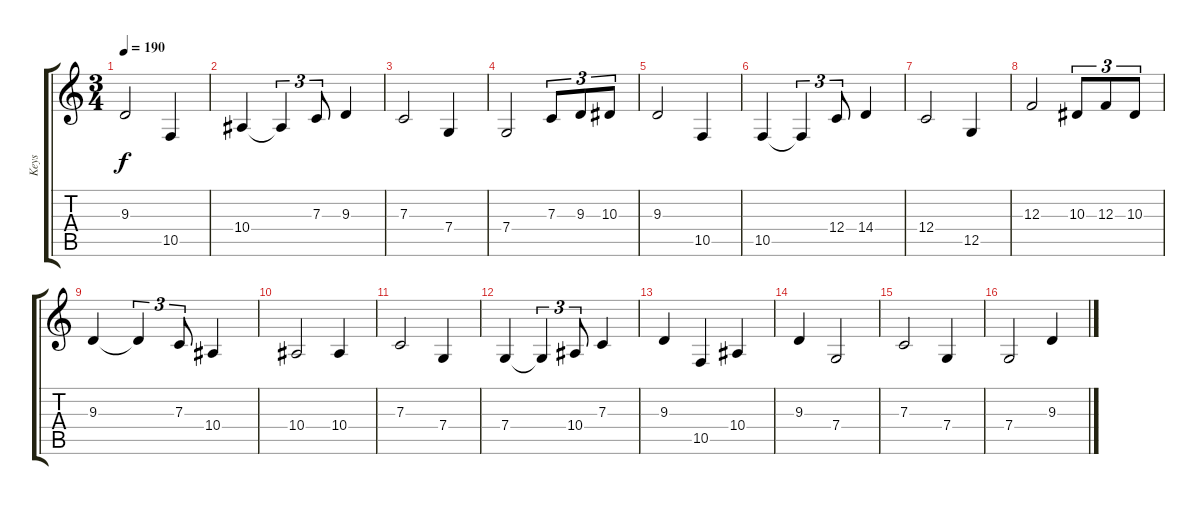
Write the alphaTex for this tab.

\track ("Keys" "Keys") {instrument pad3polysynth}
\staff {score tabs}
\tuning (D4 A3 F3 C3 G2 C2) {hide}
\ts (3 4)
\tempo 190
\clef g2
\ks c
9.3.2{dy f} 10.5.4 |
10.4.4 10.4{t}.4{tu (3 2)} 7.3.8{tu (3 2)} 9.3.4 |
7.3.2 7.4.4 |
7.4.2 7.3.8{tu (3 2)} 9.3.8{tu (3 2)} 10.3.8{tu (3 2)} |
9.3.2 10.5.4 |
10.5.4 10.5{t}.4{tu (3 2)} 12.4.8{tu (3 2)} 14.4.4 |
12.4.2 12.5.4 |
12.3.2 10.3.8{tu (3 2)} 12.3.8{tu (3 2)} 10.3.8{tu (3 2)} |
9.3.4 9.3{t}.4{tu (3 2)} 7.3.8{tu (3 2)} 10.4.4 |
10.4.2 10.4.4 |
7.3.2 7.4.4 |
7.4.4 7.4{t}.4{tu (3 2)} 10.4.8{tu (3 2)} 7.3.4 |
9.3.4 10.5.4 10.4.4 |
9.3.4 7.4.2 |
7.3.2 7.4.4 |
7.4.2 9.3.4
